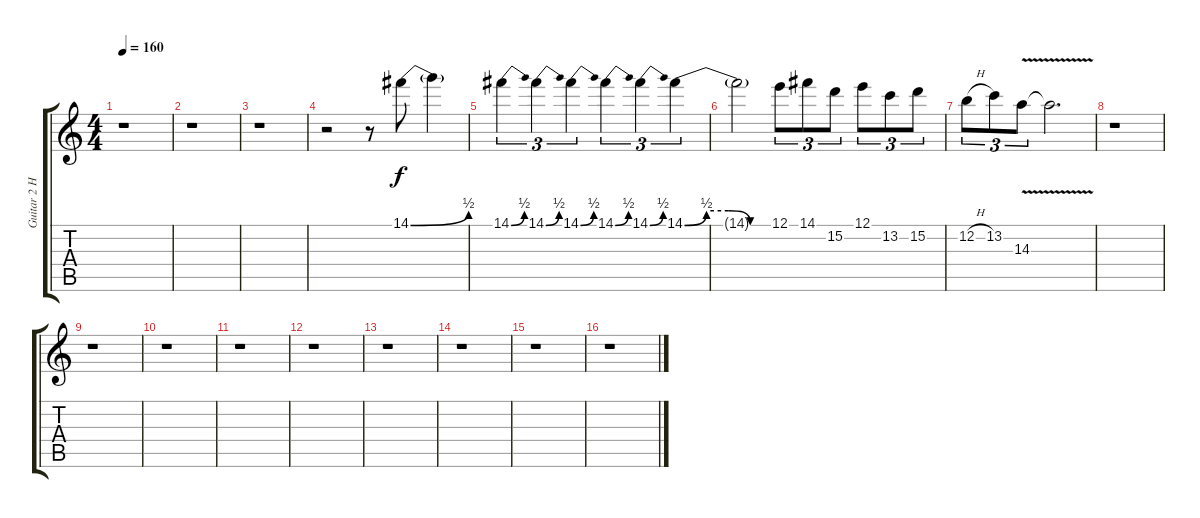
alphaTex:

\track ("Guitar 2 Harm." "Guitar 2 H") {instrument distortionguitar}
\staff {score tabs}
\tuning (E4 B3 G3 D3 A2 E2) {hide}
\ts (4 4)
\tempo 160
\clef g2
\ks c
r.1{dy f} |
r.1 |
r.1 |
r.2 r.8 14.1{be (bend 0 0 60 2)}.8 14.1{t}.4 |
14.1{be (bend 0 0 60 2)}.4{tu (3 2)} 14.1{be (bend 0 0 60 2)}.4{tu (3 2)} 14.1{be (bend 0 0 60 2)}.4{tu (3 2)} 14.1{be (bend 0 0 60 2)}.4{tu (3 2)} 14.1{be (bend 0 0 60 2)}.4{tu (3 2)} 14.1{be (custom 0 0 15 2 30 2 45 0 60 0)}.4{tu (3 2)} |
14.1{t}.2 12.1.8{tu (3 2)} 14.1.8{tu (3 2)} 15.2.8{tu (3 2)} 12.1.8{tu (3 2)} 13.2.8{tu (3 2)} 15.2.8{tu (3 2)} |
12.2{h}.8{tu (3 2)} 13.2.8{tu (3 2)} 14.3{v}.8{tu (3 2)} 14.3{t}.2{d} |
r.1 |
r.1 |
r.1 |
r.1 |
r.1 |
r.1 |
r.1 |
r.1 |
r.1
